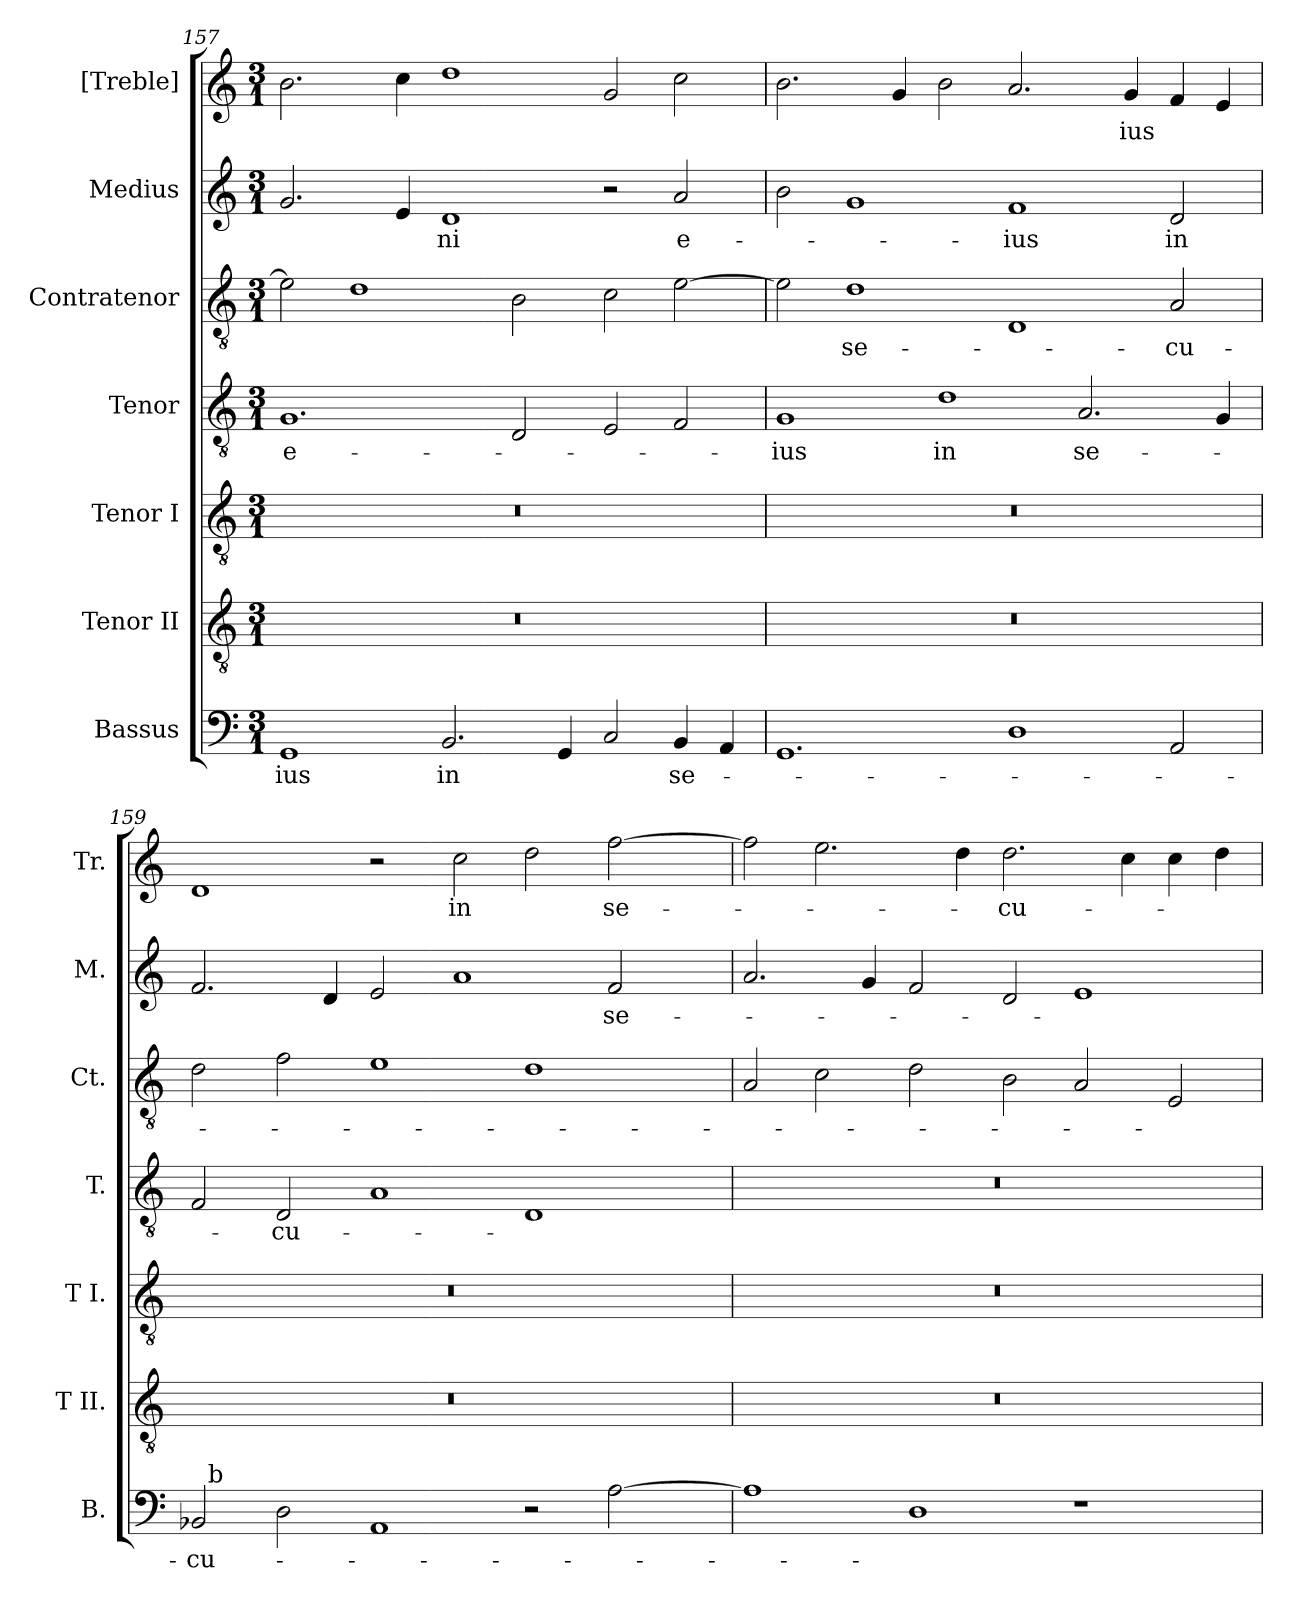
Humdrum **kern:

**kern	**text	**kern	**kern	**kern	**text	**kern	**text	**kern	**text	**kern	**text
*part7	*part7	*part6	*part5	*part4	*part4	*part3	*part3	*part2	*part2	*part1	*part1
*staff7	*staff7	*staff6	*staff5	*staff4	*staff4	*staff3	*staff3	*staff2	*staff2	*staff1	*staff1
*I"Bassus	*	*I"Tenor II	*I"Tenor I	*I"Tenor	*	*I"Contratenor	*	*I"Medius	*	*I"[Treble]	*
*I'B.	*	*I'T II.	*I'T I.	*I'T.	*	*I'Ct.	*	*I'M.	*	*I'Tr.	*
*clefF4	*	*clefGv2	*clefGv2	*clefGv2	*	*clefGv2	*	*clefG2	*	*clefG2	*
*	*	*ITrd7c12	*ITrd7c12	*ITrd7c12	*	*ITrd7c12	*	*	*	*	*
*k[]	*	*k[]	*k[]	*k[]	*	*k[]	*	*k[]	*	*k[]	*
*C:	*	*C:	*C:	*C:	*	*C:	*	*C:	*	*C:	*
*M3/1	*	*M3/1	*M3/1	*M3/1	*	*M3/1	*	*M3/1	*	*M3/1	*
=157	=157	=157	=157	=157	=157	=157	=157	=157	=157	=157	=157
!	!LO:LY:b:color=#000000	!LO:N:vis=1	!LO:N:vis=1	!	!	!	!	!	!	!	!
!	!	!	!	!	!LO:LY:b:color=#000000	!	!	!	!	!	!
1GGi	-ius	0.r	0.r	1.GGi	e-	2Ei\]	.	2.gi/	.	2.bi\	.
.	.	.	.	.	.	1Di	.	.	.	.	.
.	.	.	.	.	.	.	.	4ei/	.	4cci\	.
!	!LO:LY:b:color=#000000	!	!	!	!	!	!	!	!	!	!
!	!	!	!	!	!	!	!	!	!LO:LY:b:color=#000000	!	!
2.BBi/	in	.	.	.	.	.	.	1di	-ni	1ddi	.
.	.	.	.	2DDi/	.	2BBi\	.	.	.	.	.
4GGi/	.	.	.	.	.	.	.	.	.	.	.
2Ci/	.	.	.	2EEi/	.	2Ci\	.	2r	.	2gi/	.
!	!LO:LY:b:color=#000000	!	!	!	!	!	!	!	!	!	!
!	!	!	!	!	!	!	!	!	!LO:LY:b:color=#000000	!	!
4BBi/	se-	.	.	2FFi/	.	[>2Ei\	.	2ai/	e-	2cci\	.
4AAi/	.	.	.	.	.	.	.	.	.	.	.
!!LO:LB:g=z
=158`	=158`	=158`	=158`	=158`	=158`	=158`	=158`	=158`	=158`	=158`	=158`
!	!	!LO:N:vis=1	!LO:N:vis=1	!	!	!	!	!	!	!	!
!	!	!	!	!	!LO:LY:b:color=#000000	!	!	!	!	!	!
1.GGi	.	0.r	0.r	1GGi	-ius	2Ei\]	.	2bi\	.	2.bi\	.
!	!	!	!	!	!	!	!LO:LY:b:color=#000000	!	!	!	!
.	.	.	.	.	.	1Di	se-	1gi	.	.	.
.	.	.	.	.	.	.	.	.	.	4gi/	.
!	!	!	!	!	!LO:LY:b:color=#000000	!	!	!	!	!	!
.	.	.	.	1Di	in	.	.	.	.	2bi\	.
!	!	!	!	!	!	!	!	!	!LO:LY:b:color=#000000	!	!
1Di	.	.	.	.	.	1DDi	.	1fi	-ius	2.ai/	.
!	!	!	!	!	!LO:LY:b:color=#000000	!	!	!	!	!	!
.	.	.	.	2.AAi/	se-	.	.	.	.	.	.
!	!	!	!	!	!	!	!	!	!	!	!LO:LY:b:color=#000000
.	.	.	.	.	.	.	.	.	.	4gi/	-ius
!	!	!	!	!	!	!	!LO:LY:b:color=#000000	!	!	!	!
!	!	!	!	!	!	!	!	!	!LO:LY:b:color=#000000	!	!
2AAi/	.	.	.	.	.	2AAi/	-cu-	2di/	in	4fi/	.
.	.	.	.	4GGi/	.	.	.	.	.	4ei/	.
=159`	=159`	=159`	=159`	=159`	=159`	=159`	=159`	=159`	=159`	=159`	=159`
!	!LO:LY:b:color=#000000	!LO:N:vis=1	!LO:N:vis=1	!	!	!	!	!	!	!	!
*^	*	*	*	*	*	*	*	*	*	*	*
2BB-i/	32ryy	-cu-	0.r	0.r	2FFi/	.	2Di\	.	2.fi/	.	1di	.
.	256ryy	.	.	.	.	.	.	.	.	.	.	.
!	!LO:TX:a:t=b	!	!	!	!	!	!	!	!	!	!	!
.	1ryy	.	.	.	.	.	.	.	.	.	.	.
!	!	!	!	!	!	!LO:LY:b:color=#000000	!	!	!	!	!	!
2Di\	.	.	.	.	2DDi/	-cu-	2Fi\	.	.	.	.	.
.	.	.	.	.	.	.	.	.	4di/	.	.	.
1AAi	.	.	.	.	1AAi	.	1Ei	.	2ei/	.	2r	.
.	1ryy	.	.	.	.	.	.	.	.	.	.	.
!	!	!	!	!	!	!	!	!	!	!	!	!LO:LY:b:color=#000000
.	.	.	.	.	.	.	.	.	1ai	.	2cci\	in
2r	.	.	.	.	1DDi	.	1Di	.	.	.	2ddi\	.
.	2ryy	.	.	.	.	.	.	.	.	.	.	.
!	!	!	!	!	!	!	!	!	!	!LO:LY:b:color=#000000	!	!
!	!	!	!	!	!	!	!	!	!	!	!	!LO:LY:b:color=#000000
[>2Ai\	.	.	.	.	.	.	.	.	2fi/	se-	[>2ffi\	se-
.	4ryy	.	.	.	.	.	.	.	.	.	.	.
.	8ryy	.	.	.	.	.	.	.	.	.	.	.
.	16ryy	.	.	.	.	.	.	.	.	.	.	.
.	64..ryy	.	.	.	.	.	.	.	.	.	.	.
=160`	=160`	=160`	=160`	=160`	=160`	=160`	=160`	=160`	=160`	=160`	=160`	=160`
!	!	!	!LO:N:vis=1	!LO:N:vis=1	!LO:N:vis=1	!	!	!	!	!	!	!
*v	*v	*	*	*	*	*	*	*	*	*	*	*
1Ai]	.	0.r	0.r	0.r	.	2AAi/	.	2.ai/	.	2ffi\]	.
.	.	.	.	.	.	2Ci\	.	.	.	2.eei\	.
.	.	.	.	.	.	.	.	4gi/	.	.	.
1Di	.	.	.	.	.	2Di\	.	2fi/	.	.	.
.	.	.	.	.	.	.	.	.	.	4ddi\	.
!	!	!	!	!	!	!	!	!	!	!	!LO:LY:b:color=#000000
.	.	.	.	.	.	2BBi\	.	2di/	.	2.ddi\	-cu-
1r	.	.	.	.	.	2AAi/	.	1ei	.	.	.
.	.	.	.	.	.	.	.	.	.	4cci\	.
.	.	.	.	.	.	2EEi/	.	.	.	4cci\	.
.	.	.	.	.	.	.	.	.	.	4ddi\	.
=`	=`	=`	=`	=`	=`	=`	=`	=`	=`	=`	=`
*-	*-	*-	*-	*-	*-	*-	*-	*-	*-	*-	*-
